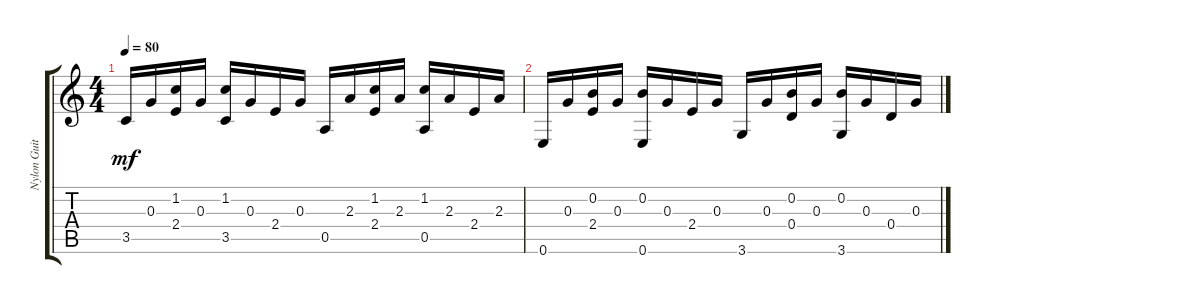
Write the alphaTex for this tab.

\track ("Nylon Guitar" "Nylon Guit") {instrument acousticguitarnylon}
\staff {score tabs}
\tuning (E4 B3 G3 D3 A2 E2) {hide}
\ts (4 4)
\tempo 80
\clef g2
\ks c
3.5.16{dy mf instrument acousticguitarnylon} 0.3.16 (1.2 2.4).16 0.3.16 (1.2 3.5).16 0.3.16 2.4.16 0.3.16 0.5.16 2.3.16 (1.2 2.4).16 2.3.16 (1.2 0.5).16 2.3.16 2.4.16 2.3.16 |
0.6.16 0.3.16 (0.2 2.4).16 0.3.16 (0.2 0.6).16 0.3.16 2.4.16 0.3.16 3.6.16 0.3.16 (0.2 0.4).16 0.3.16 (0.2 3.6).16 0.3.16 0.4.16 0.3.16
